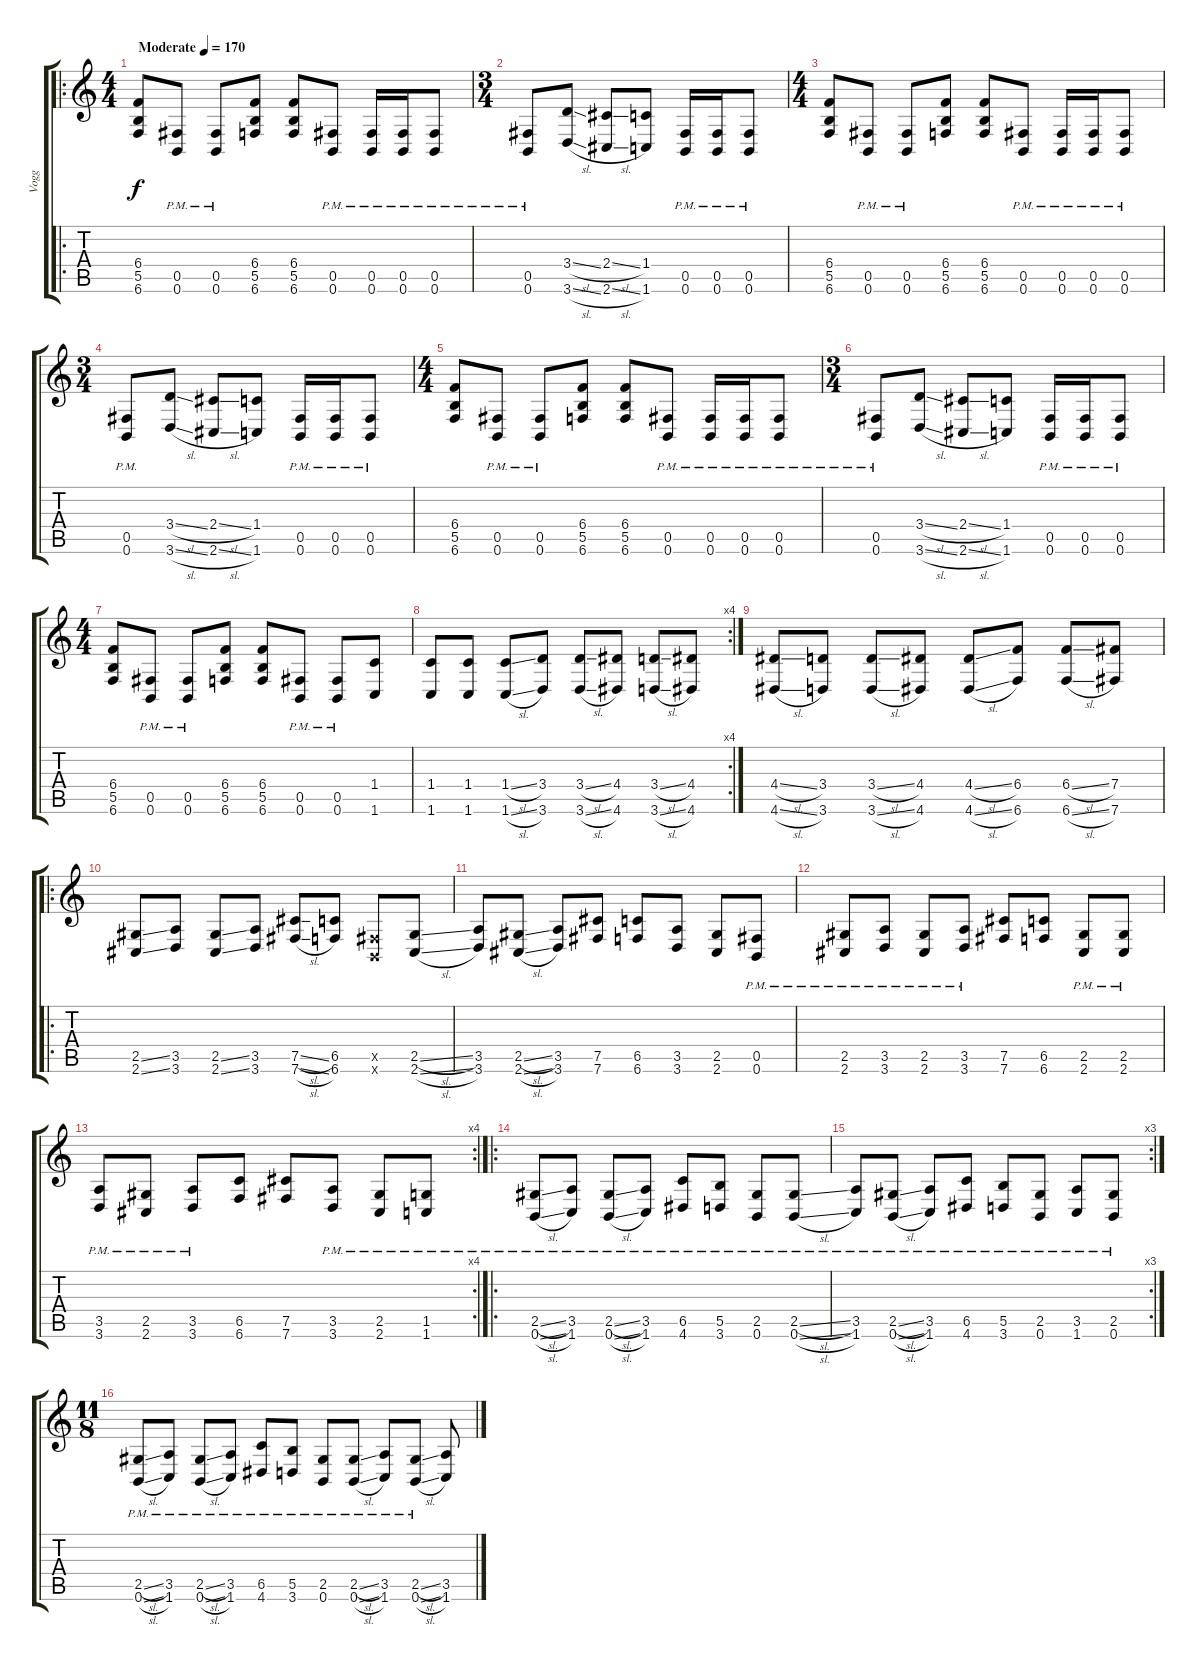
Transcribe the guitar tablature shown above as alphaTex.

\track ("Vogg" "Vogg") {instrument overdrivenguitar}
\staff {score tabs}
\tuning (Db4 Ab3 E3 B2 Gb2 B1) {hide}
\ro
\ts (4 4)
\tempo (170 "Moderate")
\clef g2
\ks c
(6.4 5.5 6.6).8{dy f instrument overdrivenguitar} (0.5{pm} 0.6{pm}).8 (0.5{pm} 0.6{pm}).8 (6.4 5.5 6.6).8 (6.4 5.5 6.6).8 (0.5{pm} 0.6{pm}).8 (0.5{pm} 0.6{pm}).16 (0.5{pm} 0.6{pm}).16 (0.5{pm} 0.6{pm}).8 |
\ts (3 4)
(0.5{pm} 0.6{pm}).8 (3.4{sl} 3.6{sl}).8 (2.4{sl} 2.6{sl}).8 (1.4 1.6).8 (0.5{pm} 0.6{pm}).16 (0.5{pm} 0.6{pm}).16 (0.5{pm} 0.6{pm}).8 |
\ts (4 4)
(6.4 5.5 6.6).8 (0.5{pm} 0.6{pm}).8 (0.5{pm} 0.6{pm}).8 (6.4 5.5 6.6).8 (6.4 5.5 6.6).8 (0.5{pm} 0.6{pm}).8 (0.5{pm} 0.6{pm}).16 (0.5{pm} 0.6{pm}).16 (0.5{pm} 0.6{pm}).8 |
\ts (3 4)
(0.5{pm} 0.6{pm}).8 (3.4{sl} 3.6{sl}).8 (2.4{sl} 2.6{sl}).8 (1.4 1.6).8 (0.5{pm} 0.6{pm}).16 (0.5{pm} 0.6{pm}).16 (0.5{pm} 0.6{pm}).8 |
\ts (4 4)
(6.4 5.5 6.6).8 (0.5{pm} 0.6{pm}).8 (0.5{pm} 0.6{pm}).8 (6.4 5.5 6.6).8 (6.4 5.5 6.6).8 (0.5{pm} 0.6{pm}).8 (0.5{pm} 0.6{pm}).16 (0.5{pm} 0.6{pm}).16 (0.5{pm} 0.6{pm}).8 |
\ts (3 4)
(0.5{pm} 0.6{pm}).8 (3.4{sl} 3.6{sl}).8 (2.4{sl} 2.6{sl}).8 (1.4 1.6).8 (0.5{pm} 0.6{pm}).16 (0.5{pm} 0.6{pm}).16 (0.5{pm} 0.6{pm}).8 |
\ts (4 4)
(6.4 5.5 6.6).8 (0.5{pm} 0.6{pm}).8 (0.5{pm} 0.6{pm}).8 (6.4 5.5 6.6).8 (6.4 5.5 6.6).8 (0.5{pm} 0.6{pm}).8 (0.5{pm} 0.6{pm}).8 (1.4 1.6).8 |
\rc 4
(1.4 1.6).8 (1.4 1.6).8 (1.4{sl} 1.6{sl}).8 (3.4 3.6).8 (3.4{sl} 3.6{sl}).8 (4.4 4.6).8 (3.4{sl} 3.6{sl}).8 (4.4 4.6).8 |
(4.4{sl} 4.6{sl}).8 (3.4 3.6).8 (3.4{sl} 3.6{sl}).8 (4.4 4.6).8 (4.4{sl} 4.6{sl}).8 (6.4 6.6).8 (6.4{sl} 6.6{sl}).8 (7.4 7.6).8 |
\ro
(2.5{ss} 2.6{ss}).8 (3.5 3.6).8 (2.5{ss} 2.6{ss}).8 (3.5 3.6).8 (7.5{sl} 7.6{sl}).8 (6.5 6.6).8 (0.5{x} 0.6{x}).8 (2.5{sl} 2.6{sl}).8 |
(3.5 3.6).8 (2.5{sl} 2.6{sl}).8 (3.5 3.6).8 (7.5 7.6).8 (6.5 6.6).8 (3.5 3.6).8 (2.5 2.6).8 (0.5{pm} 0.6{pm}).8 |
(2.5{pm} 2.6{pm}).8 (3.5{pm} 3.6{pm}).8 (2.5{pm} 2.6{pm}).8 (3.5{pm} 3.6{pm}).8 (7.5 7.6).8 (6.5 6.6).8 (2.5{pm} 2.6{pm}).8 (2.5{pm} 2.6{pm}).8 |
\rc 4
(3.5{pm} 3.6{pm}).8 (2.5{pm} 2.6{pm}).8 (3.5{pm} 3.6{pm}).8 (6.5 6.6).8 (7.5 7.6).8 (3.5{pm} 3.6{pm}).8 (2.5{pm} 2.6{pm}).8 (1.5{pm} 1.6{pm}).8 |
\ro
(2.5{sl pm} 0.6{sl pm}).8 (3.5{pm} 1.6{pm}).8 (2.5{sl pm} 0.6{sl pm}).8 (3.5{pm} 1.6{pm}).8 (6.5{pm} 4.6{pm}).8 (5.5{pm} 3.6{pm}).8 (2.5{pm} 0.6{pm}).8 (2.5{sl pm} 0.6{sl pm}).8 |
\rc 3
(3.5{pm} 1.6{pm}).8 (2.5{sl pm} 0.6{sl pm}).8 (3.5{pm} 1.6{pm}).8 (6.5{pm} 4.6{pm}).8 (5.5{pm} 3.6{pm}).8 (2.5{pm} 0.6{pm}).8 (3.5{pm} 1.6{pm}).8 (2.5{pm} 0.6{pm}).8 |
\ts (11 8)
(2.5{sl pm} 0.6{sl pm}).8 (3.5{pm} 1.6{pm}).8 (2.5{sl pm} 0.6{sl pm}).8 (3.5{pm} 1.6{pm}).8 (6.5{pm} 4.6{pm}).8 (5.5{pm} 3.6{pm}).8 (2.5{pm} 0.6{pm}).8 (2.5{sl pm} 0.6{sl pm}).8 (3.5{pm} 1.6{pm}).8 (2.5{sl pm} 0.6{sl pm}).8 (3.5 1.6).8
